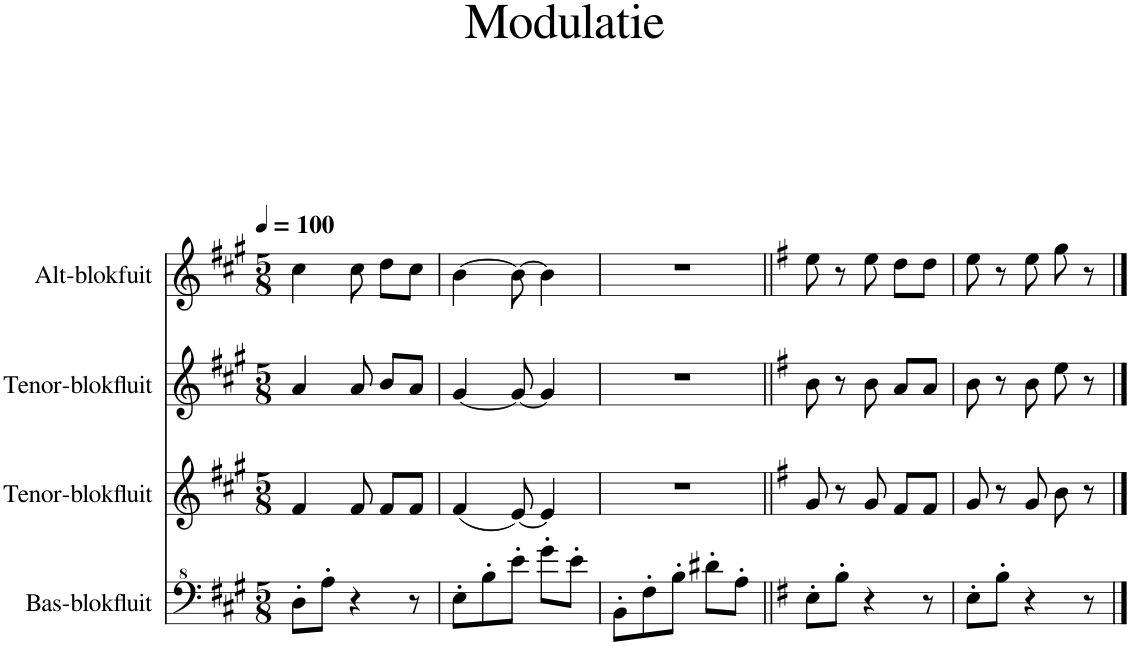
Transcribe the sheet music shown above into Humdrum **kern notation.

**kern	**kern	**kern	**kern
*part4	*part3	*part2	*part1
*staff4	*staff3	*staff2	*staff1
*I"Bas-blokfluit	*I"Tenor-blokfluit	*I"Tenor-blokfluit	*I"Alt-blokfuit
*I'Bs. Blf.	*I'T. Blf.	*I'T. Blf.	*I'A. Blf.
*clefF^4	*clefG2	*clefG2	*clefG2
*k[f#c#g#]	*k[f#c#g#]	*k[f#c#g#]	*k[f#c#g#]
*M5/8	*M5/8	*M5/8	*M5/8
*MM100	*MM100	*MM100	*MM100
=1	=1	=1	=1
8d'\L	4f#/	4a/	4cc#\
8a'\J	.	.	.
4r	8f#/	8a/	8cc#\
.	8f#/L	8b/L	8dd\L
8r	8f#/J	8a/J	8cc#\J
=2	=2	=2	=2
8e'\L	(4f#/	[4g#/	[4b\
8b'\	.	.	.
8ee'\J	[8e/)	8g#/_	8b\_
8gg#'\L	4e/]	4g#/]	4b\]
8ee'\J	.	.	.
=3	=3	=3	=3
8B'\L	8%5r	8%5r	8%5r
8f#'\	.	.	.
8b'\J	.	.	.
8dd#X'\L	.	.	.
8a'\J	.	.	.
=4||	=4||	=4||	=4||
*k[f#]	*k[f#]	*k[f#]	*k[f#]
8e'\L	8g/	8b\	8ee\
8b'\J	8r	8r	8r
4r	8g/	8b\	8ee\
.	8f#/L	8a/L	8dd\L
8r	8f#/J	8a/J	8dd\J
=5	=5	=5	=5
8e'\L	8g/	8b\	8ee\
8b'\J	8r	8r	8r
4r	8g/	8b\	8ee\
.	8b\	8ee\	8gg\
8r	8r	8r	8r
==	==	==	==
*-	*-	*-	*-
